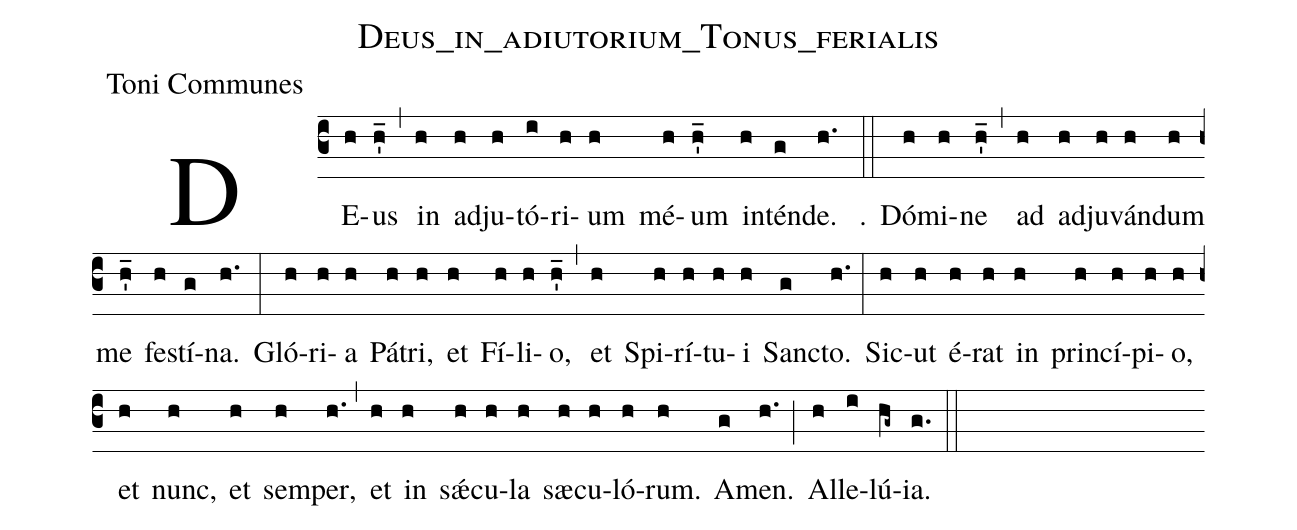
name:Deus_in_adiutorium_Tonus_ferialis;
office-part:Toni Communes;
%%
(c3) DE(h)us(h'_) (,) in(h) ad(h)ju(h)tó(i)ri(h)um(h) mé(h)um(h'_) in(h)tén(g)de.(h.) ℟.(::) Dó(h)mi(h)ne(h'_) (,) ad(h) ad(h)ju(h)ván(h)dum(h) me(h'_) fe(h)stí(g)na.(h.) (:) Gló(h)ri(h)a(h) Pá(h)tri,(h) et(h) Fí(h)li(h)o,(h'_) (,) et(h) Spi(h)rí(h)tu(h)i(h) San(g)cto.(h.) (:) Sic(h)ut(h) é(h)rat(h) in(h) prin(h)cí(h)pi(h)o,(h) et(h) nunc,(h) et(h) sem(h)per,(h.) (,) et(h) in(h) sǽ(h)cu(h)la(h) sæ(h)cu(h)ló(h)rum.(h) A(g)men.(h.) (;) Al(h)le(i)lú(hg~)ia.(g.) (::)
%(Z-)
%<eu> <v>\footnotesize\textit{Vel:}</v>(////) Laus(h) tí(h)bi(h) Dó(h)mi(h)ne(h'_) Rex(h) æ(h)tér(h)næ(i) gló(h')ri(h)æ.</eu>(g.) (::)
